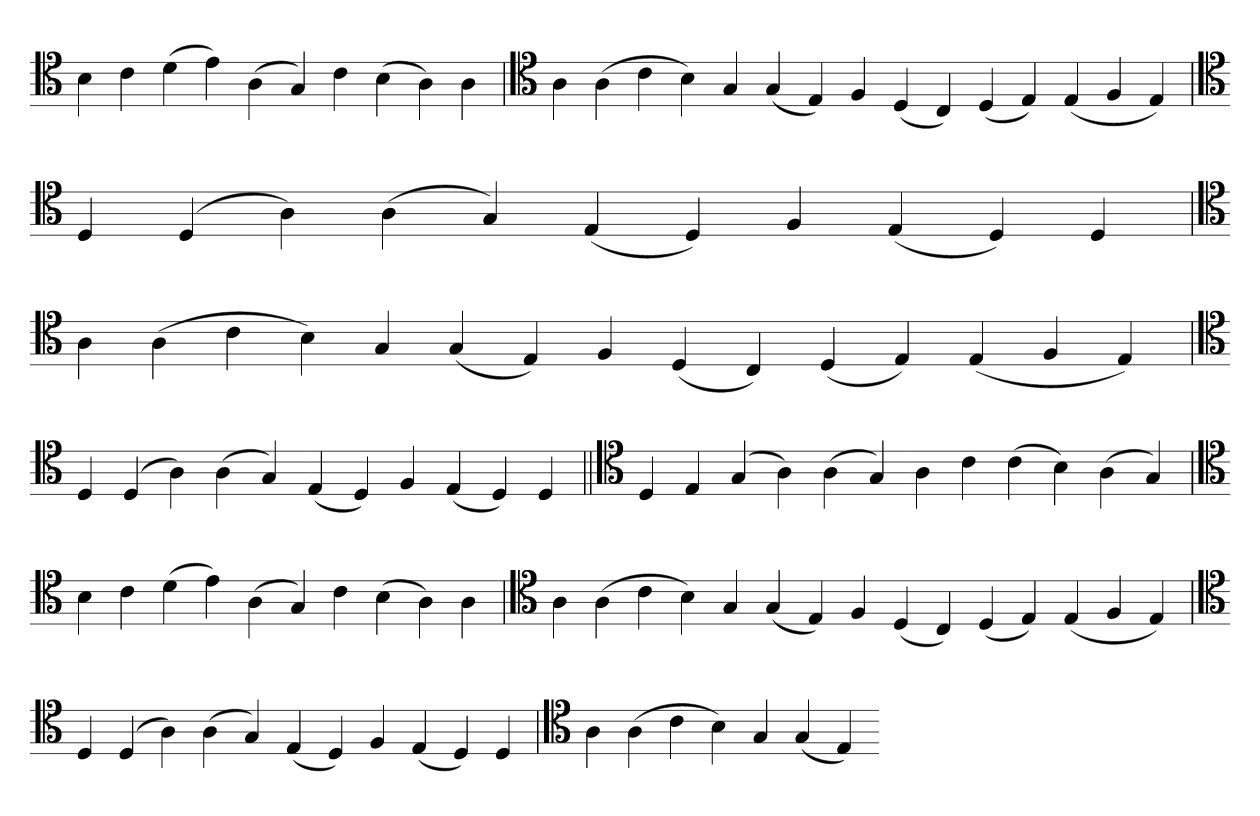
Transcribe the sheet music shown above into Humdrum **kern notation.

**kern
*part1
*staff1
*clefC4
=
4B
4c
(4d
4e)
(4A
4G)
4c
(4B
4A)
4A
=
*clefC4
4A
(4A
4c
4B)
4G
(4G
4E)
4F
(4D
4C)
(4D
4E)
(4E
4F
4E)
=`
*clefC4
4D
(4D
4A)
(4A
4G)
(4E
4D)
4F
(4E
4D)
4D
=
*clefC4
4A
(4A
4c
4B)
4G
(4G
4E)
4F
(4D
4C)
(4D
4E)
(4E
4F
4E)
=`
*clefC4
4D
(4D
4A)
(4A
4G)
(4E
4D)
4F
(4E
4D)
4D
=||
*clefC4
4D
4E
(4G
4A)
(4A
4G)
4A
4c
(4c
4B)
(4A
4G)
=`
*clefC4
4B
4c
(4d
4e)
(4A
4G)
4c
(4B
4A)
4A
=
*clefC4
4A
(4A
4c
4B)
4G
(4G
4E)
4F
(4D
4C)
(4D
4E)
(4E
4F
4E)
=`
*clefC4
4D
(4D
4A)
(4A
4G)
(4E
4D)
4F
(4E
4D)
4D
=
*clefC4
4A
(4A
4c
4B)
4G
(4G
4E)
=-
*-
